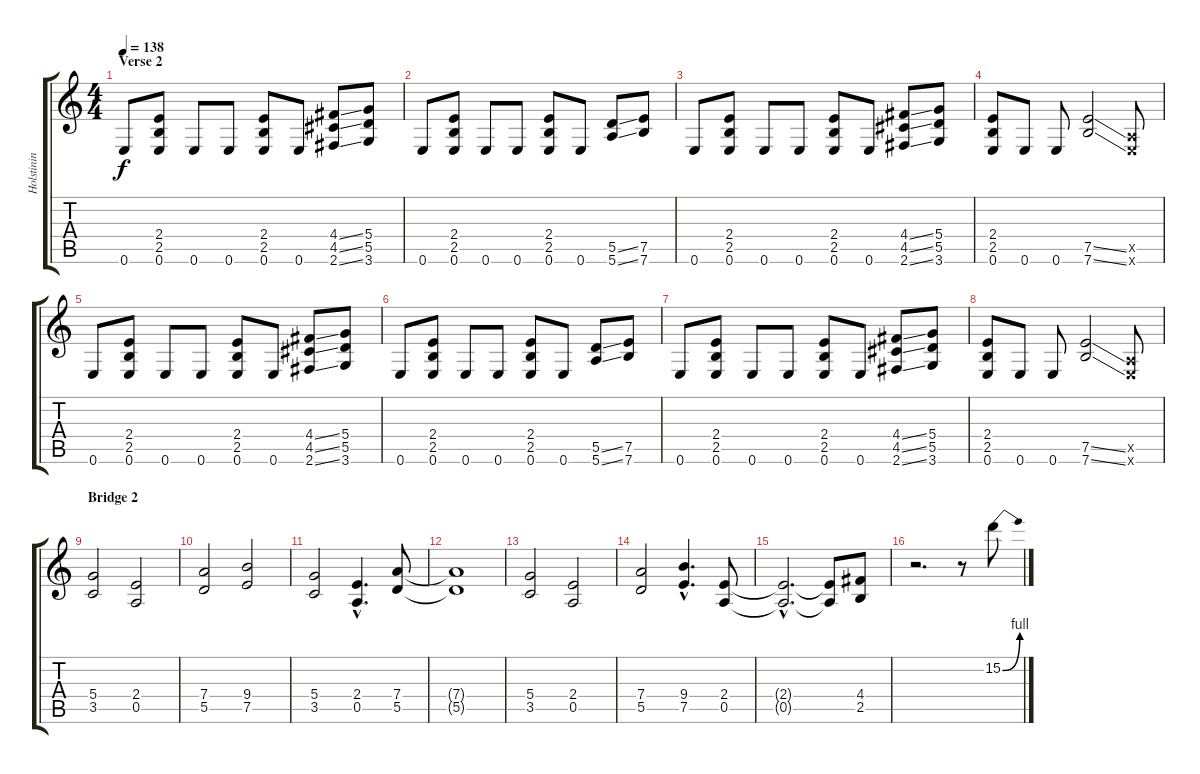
\track ("Holstinin" "Holstinin") {instrument overdrivenguitar}
\staff {score tabs}
\tuning (E4 B3 G3 D3 A2 E2) {hide}
\ts (4 4)
\section ("" "Verse 2")
\tempo 138
\clef g2
\ks c
0.6.8{dy f} (2.4 2.5 0.6).8 0.6.8 0.6.8 (2.4 2.5 0.6).8 0.6.8 (4.4{ss} 4.5{ss} 2.6{ss}).8 (5.4 5.5 3.6).8 |
0.6.8 (2.4 2.5 0.6).8 0.6.8 0.6.8 (2.4 2.5 0.6).8 0.6.8 (5.5{ss} 5.6{ss}).8 (7.5 7.6).8 |
0.6.8 (2.4 2.5 0.6).8 0.6.8 0.6.8 (2.4 2.5 0.6).8 0.6.8 (4.4{ss} 4.5{ss} 2.6{ss}).8 (5.4 5.5 3.6).8 |
(2.4 2.5 0.6).8 0.6.8 0.6.8 (7.5{ss} 7.6{ss}).2 (0.5{x} 0.6{x}).8 |
0.6.8 (2.4 2.5 0.6).8 0.6.8 0.6.8 (2.4 2.5 0.6).8 0.6.8 (4.4{ss} 4.5{ss} 2.6{ss}).8 (5.4 5.5 3.6).8 |
0.6.8 (2.4 2.5 0.6).8 0.6.8 0.6.8 (2.4 2.5 0.6).8 0.6.8 (5.5{ss} 5.6{ss}).8 (7.5 7.6).8 |
0.6.8 (2.4 2.5 0.6).8 0.6.8 0.6.8 (2.4 2.5 0.6).8 0.6.8 (4.4{ss} 4.5{ss} 2.6{ss}).8 (5.4 5.5 3.6).8 |
(2.4 2.5 0.6).8 0.6.8 0.6.8 (7.5{ss} 7.6{ss}).2 (0.5{x} 0.6{x}).8 |
\section ("" "Bridge 2")
(5.4 3.5).2 (2.4 0.5).2 |
(7.4 5.5).2 (9.4 7.5).2 |
(5.4 3.5).2 (2.4{hac} 0.5{hac}).4{d} (7.4 5.5).8 |
(7.4{t} 5.5{t}).1 |
(5.4 3.5).2 (2.4 0.5).2 |
(7.4 5.5).2 (9.4{hac} 7.5{hac}).4{d} (2.4 0.5).8 |
(2.4{hac t} 0.5{hac t}).2{d} (2.4{t} 0.5{t}).8 (4.4 2.5).8 |
r.2{d volume 14} r.8 15.2{be (bend 0 0 60 4)}.8
